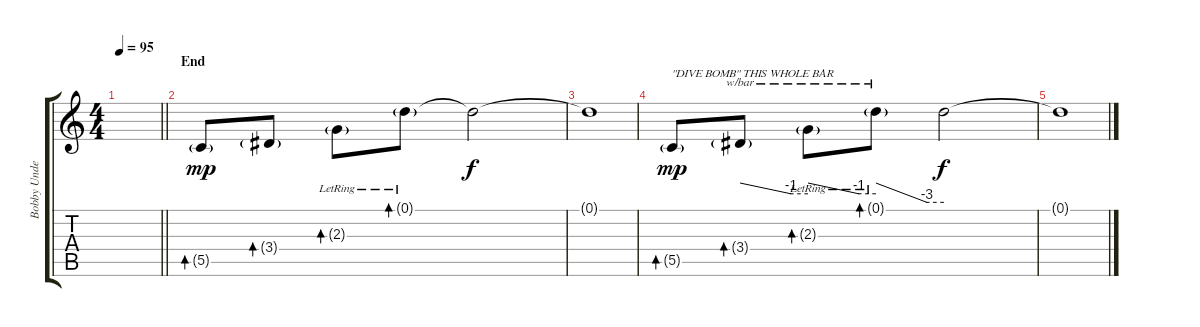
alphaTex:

\track ("Bobby Undertaker (Studio)" "Bobby Unde") {instrument overdrivenguitar}
\staff {score tabs}
\tuning (D4 A3 F3 C3 G2 C2) {hide}
\ts (4 4)
\tempo 95
\clef g2
\barLineRight lightlight
\ks c
|
\section ("" "End")
5.5{g}.8{bd 60 dy mp} 3.4{g}.8{bd 60} 2.3{g lr}.8{bd 60} 0.1{g lr}.8{bd 60} 0.1{t}.2{dy f} |
0.1{t}.1 |
5.5{g}.8{bd 60 txt "\"DIVE BOMB\" THIS WHOLE BAR" dy mp} 3.4{g}.8{tbe (custom default 0 0 45 -4 60 -4) bd 60} 2.3{g lr}.8{tbe (custom default 0 0 45 -4 60 -4) bd 60} 0.1{g lr}.8{tbe (custom default 0 0 45 -12 60 -12) bd 60} 0.1{t}.2{dy f} |
0.1{t}.1{volume 0}
